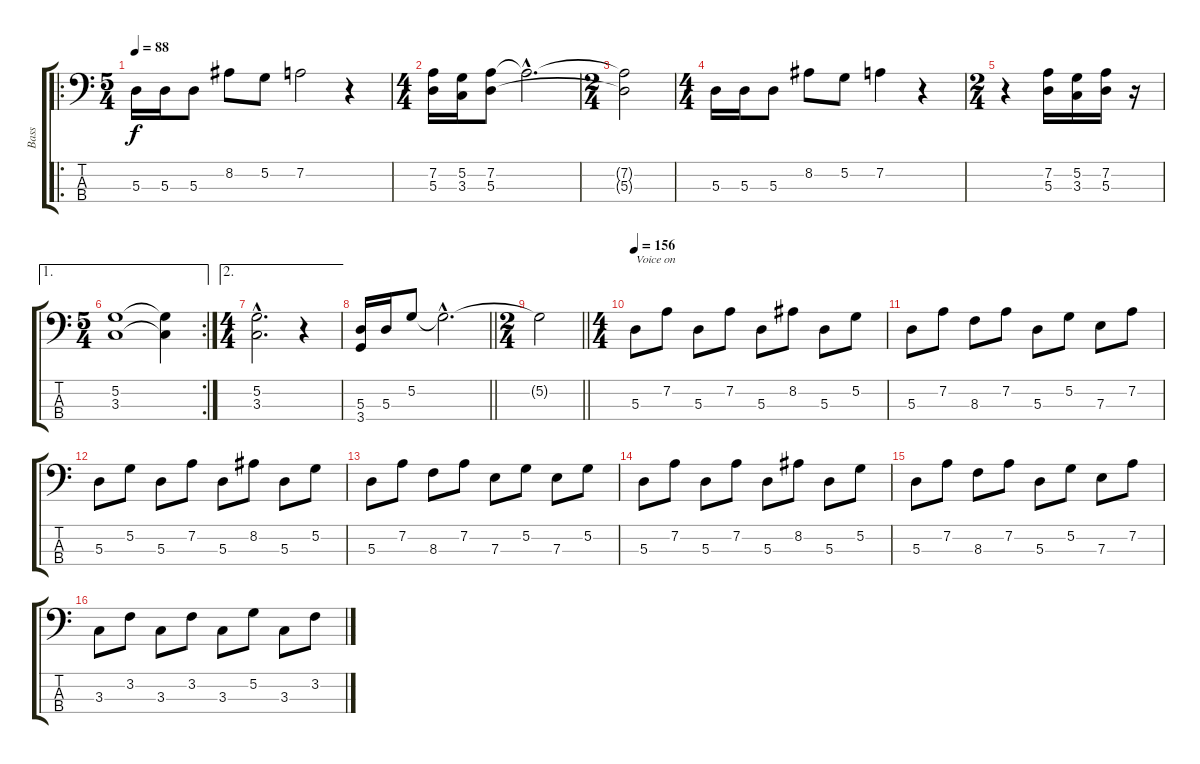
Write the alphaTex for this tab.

\track ("Bass" "Bass") {instrument electricbasspick}
\staff {score tabs}
\tuning (G2 D2 A1 E1) {hide}
\ro
\ts (5 4)
\tempo 88
\clef f4
\ks c
5.3.16{dy f instrument electricbasspick} 5.3.16 5.3.8 8.2.8 5.2.8 7.2.2 r.4 |
\ts (4 4)
(7.2 5.3).16 (5.2 3.3).16 (7.2 5.3).8 7.2{hac t}.2{d} |
\ts (2 4)
(7.2{t} 5.3{t}).2 |
\ts (4 4)
5.3.16 5.3.16 5.3.8 8.2.8 5.2.8 7.2.4 r.4 |
\ts (2 4)
r.4 (7.2 5.3).16 (5.2 3.3).16 (7.2 5.3).16 r.16 |
\ae 1
\rc 2
\ts (5 4)
(5.2 3.3).1 (5.2{t} 3.3{t}).4 |
\ae 2
\ts (4 4)
(5.2{hac} 3.3{hac}).2{d} r.4 |
\barLineRight lightlight
(5.3 3.4).16 5.3.16 5.2.8 5.2{hac t}.2{d} |
\ts (2 4)
\barLineRight lightlight
5.2{t}.2 |
\ts (4 4)
\tempo 156
5.3.8{txt "Voice on"} 7.2.8 5.3.8 7.2.8 5.3.8 8.2.8 5.3.8 5.2.8 |
5.3.8 7.2.8 8.3.8 7.2.8 5.3.8 5.2.8 7.3.8 7.2.8 |
5.3.8 5.2.8 5.3.8 7.2.8 5.3.8 8.2.8 5.3.8 5.2.8 |
5.3.8 7.2.8 8.3.8 7.2.8 7.3.8 5.2.8 7.3.8 5.2.8 |
5.3.8 7.2.8 5.3.8 7.2.8 5.3.8 8.2.8 5.3.8 5.2.8 |
5.3.8 7.2.8 8.3.8 7.2.8 5.3.8 5.2.8 7.3.8 7.2.8 |
3.3.8 3.2.8 3.3.8 3.2.8 3.3.8 5.2.8 3.3.8 3.2.8
